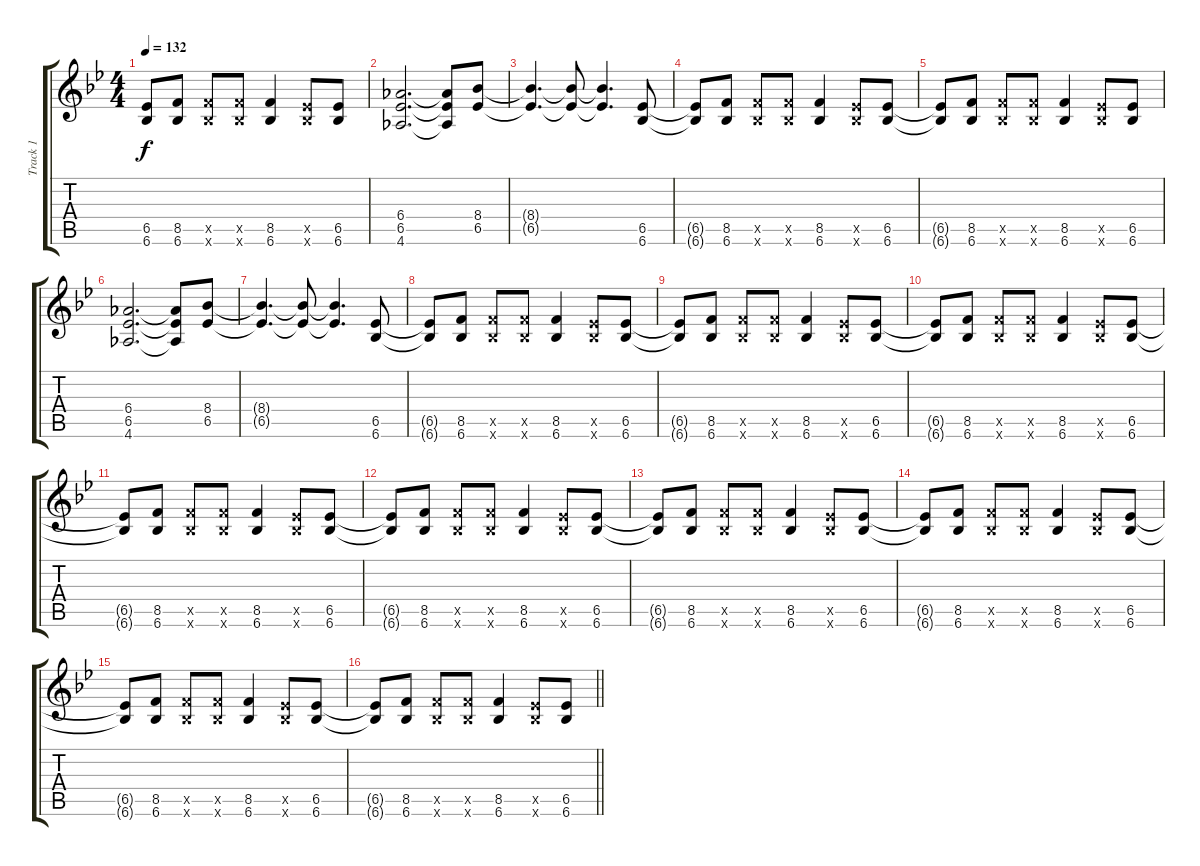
\track ("Track 1" "Track 1") {instrument overdrivenguitar}
\staff {score tabs}
\tuning (E4 B3 G3 D3 A2 E2) {hide}
\ts (4 4)
\tempo 132
\clef g2
\ks bb
(6.5{t} 6.6{t}).8{dy f} (8.5 6.6).8 (8.5{x} 6.6{x}).8 (8.5{x} 6.6{x}).8 (8.5 6.6).4 (6.5{x} 6.6{x}).8 (6.5 6.6).8 |
(6.4 6.5 4.6).2{d} (6.4{t} 6.5{t} 4.6{t}).8 (8.4 6.5).8 |
(8.4{t} 6.5{t}).4{d} (8.4{t} 6.5{t}).8 (8.4{t} 6.5{t}).4{d} (6.5 6.6).8 |
(6.5{t} 6.6{t}).8 (8.5 6.6).8 (8.5{x} 6.6{x}).8 (8.5{x} 6.6{x}).8 (8.5 6.6).4 (6.5{x} 6.6{x}).8 (6.5 6.6).8 |
(6.5{t} 6.6{t}).8 (8.5 6.6).8 (8.5{x} 6.6{x}).8 (8.5{x} 6.6{x}).8 (8.5 6.6).4 (6.5{x} 6.6{x}).8 (6.5 6.6).8 |
(6.4 6.5 4.6).2{d} (6.4{t} 6.5{t} 4.6{t}).8 (8.4 6.5).8 |
(8.4{t} 6.5{t}).4{d} (8.4{t} 6.5{t}).8 (8.4{t} 6.5{t}).4{d} (6.5 6.6).8 |
(6.5{t} 6.6{t}).8 (8.5 6.6).8 (8.5{x} 6.6{x}).8 (8.5{x} 6.6{x}).8 (8.5 6.6).4 (6.5{x} 6.6{x}).8 (6.5 6.6).8 |
(6.5{t} 6.6{t}).8 (8.5 6.6).8 (8.5{x} 6.6{x}).8 (8.5{x} 6.6{x}).8 (8.5 6.6).4 (6.5{x} 6.6{x}).8 (6.5 6.6).8 |
(6.5{t} 6.6{t}).8 (8.5 6.6).8 (8.5{x} 6.6{x}).8 (8.5{x} 6.6{x}).8 (8.5 6.6).4 (6.5{x} 6.6{x}).8 (6.5 6.6).8 |
(6.5{t} 6.6{t}).8 (8.5 6.6).8 (8.5{x} 6.6{x}).8 (8.5{x} 6.6{x}).8 (8.5 6.6).4 (6.5{x} 6.6{x}).8 (6.5 6.6).8 |
(6.5{t} 6.6{t}).8 (8.5 6.6).8 (8.5{x} 6.6{x}).8 (8.5{x} 6.6{x}).8 (8.5 6.6).4 (6.5{x} 6.6{x}).8 (6.5 6.6).8 |
(6.5{t} 6.6{t}).8 (8.5 6.6).8 (8.5{x} 6.6{x}).8 (8.5{x} 6.6{x}).8 (8.5 6.6).4 (6.5{x} 6.6{x}).8 (6.5 6.6).8 |
(6.5{t} 6.6{t}).8 (8.5 6.6).8 (8.5{x} 6.6{x}).8 (8.5{x} 6.6{x}).8 (8.5 6.6).4 (6.5{x} 6.6{x}).8 (6.5 6.6).8 |
(6.5{t} 6.6{t}).8 (8.5 6.6).8 (8.5{x} 6.6{x}).8 (8.5{x} 6.6{x}).8 (8.5 6.6).4 (6.5{x} 6.6{x}).8 (6.5 6.6).8 |
\barLineRight lightlight
(6.5{t} 6.6{t}).8 (8.5 6.6).8 (8.5{x} 6.6{x}).8 (8.5{x} 6.6{x}).8 (8.5 6.6).4 (6.5{x} 6.6{x}).8 (6.5 6.6).8
